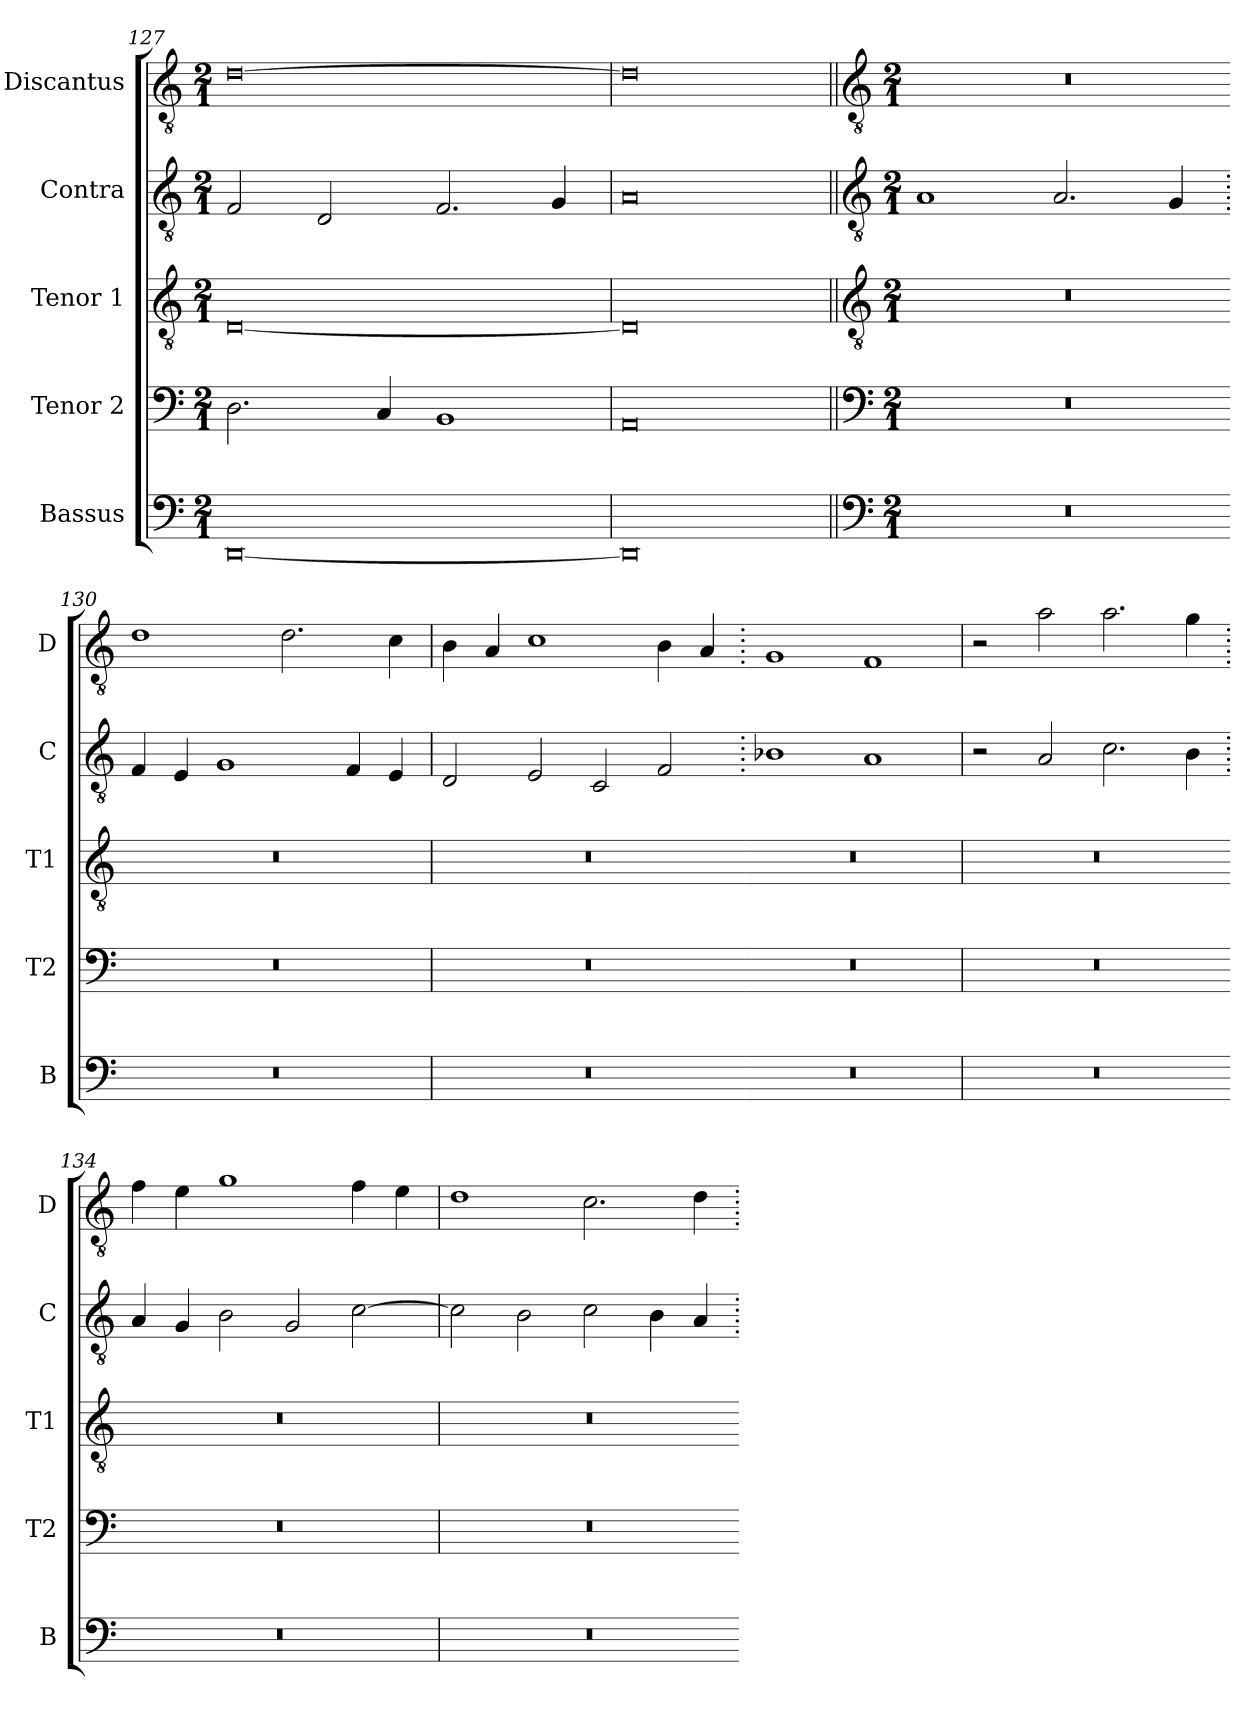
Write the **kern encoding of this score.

**kern	**kern	**kern	**kern	**kern
*part5	*part4	*part3	*part2	*part1
*staff5	*staff4	*staff3	*staff2	*staff1
*I"Bassus	*I"Tenor 2	*I"Tenor 1	*I"Contra	*I"Discantus
*I'B	*I'T2	*I'T1	*I'C	*I'D
*clefF4	*clefF4	*clefGv2	*clefGv2	*clefGv2
*k[]	*k[]	*k[]	*k[]	*k[]
*M2/1	*M2/1	*M2/1	*M2/1	*M2/1
=127	=127	=127	=127	=127
[0DD	2.D	[0D	2F	[0d
.	.	.	2D	.
.	4C	.	.	.
.	1BB	.	2.F	.
.	.	.	4G	.
=128	=128	=128	=128	=128
0DD]	0AA	0D]	0A	0d]
!!LO:LB:g=z
=129||	=129||	=129||	=129||	=129||
*clefF4	*clefF4	*clefGv2	*clefGv2	*clefGv2
*k[]	*k[]	*k[]	*k[]	*k[]
*M2/1	*M2/1	*M2/1	*M2/1	*M2/1
0r	0r	0r	1A	0r
.	.	.	2.A	.
.	.	.	4G	.
=130	=130	=130	=130.	=130.
0r	0r	0r	4F	1d
.	.	.	4E	.
.	.	.	1G	.
.	.	.	.	2.d
.	.	.	4F	.
.	.	.	4E	4c
=131	=131	=131	=131	=131
0r	0r	0r	2D	4B
.	.	.	.	4A
.	.	.	2E	1c
.	.	.	2C	.
.	.	.	2F	4B
.	.	.	.	4A
=132	=132	=132	=132.	=132.
0r	0r	0r	1B-X	1G
.	.	.	1A	1F
=133	=133	=133	=133	=133
0r	0r	0r	2r	2r
.	.	.	2A	2a
.	.	.	2.c	2.a
.	.	.	4B	4g
=134	=134	=134	=134.	=134.
0r	0r	0r	4A	4f
.	.	.	4G	4e
.	.	.	2B	1g
.	.	.	2G	.
.	.	.	[2c	4f
.	.	.	.	4e
=135	=135	=135	=135	=135
0r	0r	0r	2c]	1d
.	.	.	2B	.
.	.	.	2c	2.c
.	.	.	4B	.
.	.	.	4A	4d
=	=	=	=.	=.
*-	*-	*-	*-	*-
